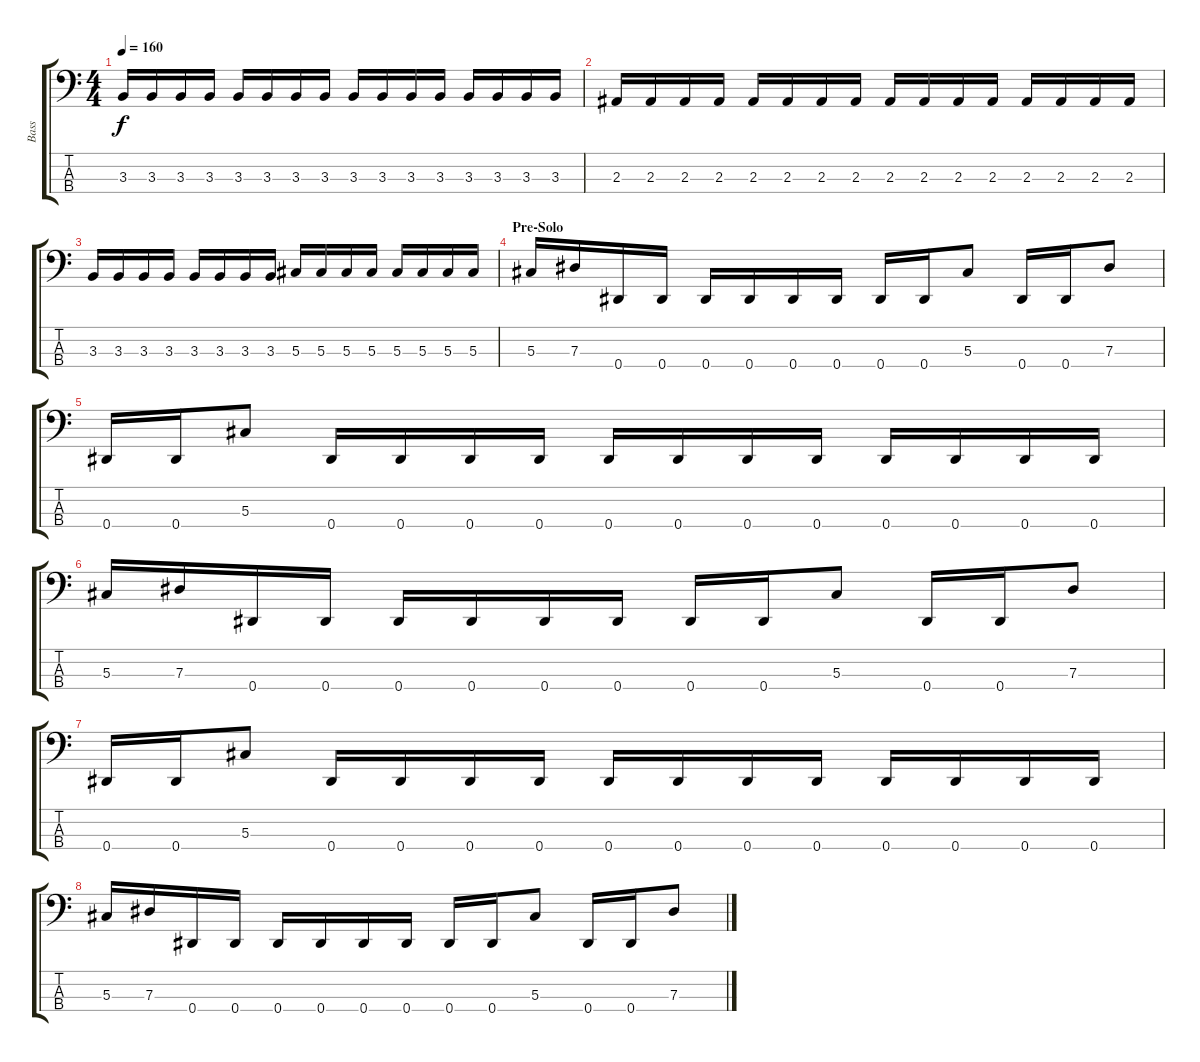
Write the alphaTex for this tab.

\track ("Bass" "Bass") {instrument electricbasspick}
\staff {score tabs}
\tuning (Gb2 Db2 Ab1 Eb1) {hide}
\ts (4 4)
\tempo 160
\clef f4
\ks c
3.3.16{dy f} 3.3.16 3.3.16 3.3.16 3.3.16 3.3.16 3.3.16 3.3.16 3.3.16 3.3.16 3.3.16 3.3.16 3.3.16 3.3.16 3.3.16 3.3.16 |
2.3.16 2.3.16 2.3.16 2.3.16 2.3.16 2.3.16 2.3.16 2.3.16 2.3.16 2.3.16 2.3.16 2.3.16 2.3.16 2.3.16 2.3.16 2.3.16 |
3.3.16 3.3.16 3.3.16 3.3.16 3.3.16 3.3.16 3.3.16 3.3.16 5.3.16 5.3.16 5.3.16 5.3.16 5.3.16 5.3.16 5.3.16 5.3.16 |
\section ("" "Pre-Solo")
5.3.16 7.3.16 0.4.16 0.4.16 0.4.16 0.4.16 0.4.16 0.4.16 0.4.16 0.4.16 5.3.8 0.4.16 0.4.16 7.3.8 |
0.4.16 0.4.16 5.3.8 0.4.16 0.4.16 0.4.16 0.4.16 0.4.16 0.4.16 0.4.16 0.4.16 0.4.16 0.4.16 0.4.16 0.4.16 |
5.3.16 7.3.16 0.4.16 0.4.16 0.4.16 0.4.16 0.4.16 0.4.16 0.4.16 0.4.16 5.3.8 0.4.16 0.4.16 7.3.8 |
0.4.16 0.4.16 5.3.8 0.4.16 0.4.16 0.4.16 0.4.16 0.4.16 0.4.16 0.4.16 0.4.16 0.4.16 0.4.16 0.4.16 0.4.16 |
5.3.16 7.3.16 0.4.16 0.4.16 0.4.16 0.4.16 0.4.16 0.4.16 0.4.16 0.4.16 5.3.8 0.4.16 0.4.16 7.3.8
